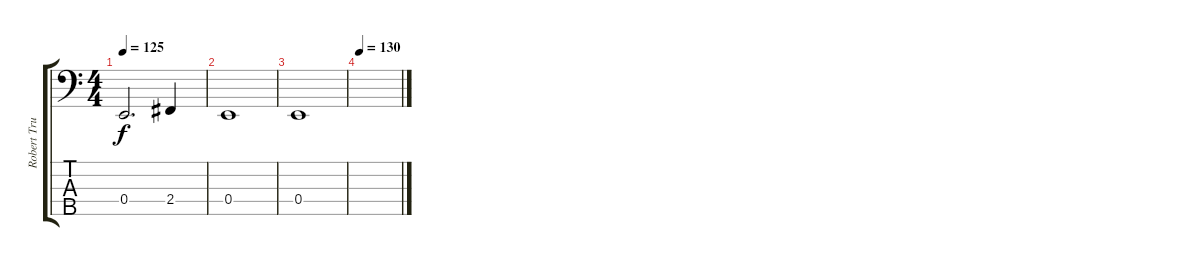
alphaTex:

\track ("Robert Trujillo" "Robert Tru") {instrument electricbassfinger}
\staff {score tabs}
\tuning (G2 D2 A1 E1 B0) {hide}
\ts (4 4)
\tempo 125
\clef f4
\ks c
0.4.2{d dy f} 2.4.4 |
0.4.1 |
0.4.1 |
\tempo 130
